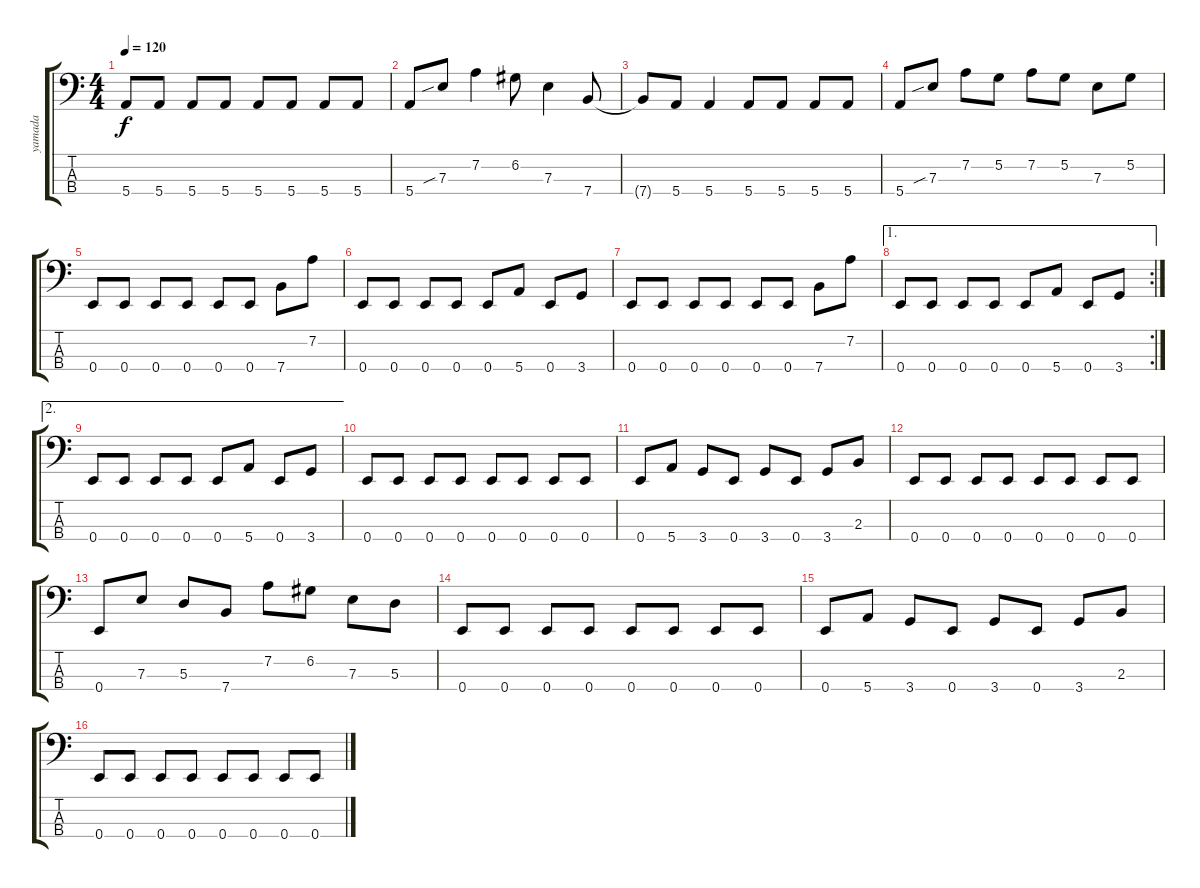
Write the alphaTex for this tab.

\track ("yamada" "yamada") {instrument electricbassfinger}
\staff {score tabs}
\tuning (G2 D2 A1 E1) {hide}
\ts (4 4)
\tempo 120
\clef f4
\ks c
5.4.8{dy f} 5.4.8 5.4.8 5.4.8 5.4.8 5.4.8 5.4.8 5.4.8 |
5.4.8 7.3{sib}.8 7.2.4 6.2.8 7.3.4 7.4.8 |
7.4{t}.8 5.4.8 5.4.4 5.4.8 5.4.8 5.4.8 5.4.8 |
5.4.8 7.3{sib}.8 7.2.8 5.2.8 7.2.8 5.2.8 7.3.8 5.2.8 |
0.4.8 0.4.8 0.4.8 0.4.8 0.4.8 0.4.8 7.4.8 7.2.8 |
0.4.8 0.4.8 0.4.8 0.4.8 0.4.8 5.4.8 0.4.8 3.4.8 |
0.4.8 0.4.8 0.4.8 0.4.8 0.4.8 0.4.8 7.4.8 7.2.8 |
\ae 1
\rc 2
0.4.8 0.4.8 0.4.8 0.4.8 0.4.8 5.4.8 0.4.8 3.4.8 |
\ae 2
0.4.8 0.4.8 0.4.8 0.4.8 0.4.8 5.4.8 0.4.8 3.4.8 |
0.4.8 0.4.8 0.4.8 0.4.8 0.4.8 0.4.8 0.4.8 0.4.8 |
0.4.8 5.4.8 3.4.8 0.4.8 3.4.8 0.4.8 3.4.8 2.3.8 |
0.4.8 0.4.8 0.4.8 0.4.8 0.4.8 0.4.8 0.4.8 0.4.8 |
0.4.8 7.3.8 5.3.8 7.4.8 7.2.8 6.2.8 7.3.8 5.3.8 |
0.4.8 0.4.8 0.4.8 0.4.8 0.4.8 0.4.8 0.4.8 0.4.8 |
0.4.8 5.4.8 3.4.8 0.4.8 3.4.8 0.4.8 3.4.8 2.3.8 |
0.4.8 0.4.8 0.4.8 0.4.8 0.4.8 0.4.8 0.4.8 0.4.8
